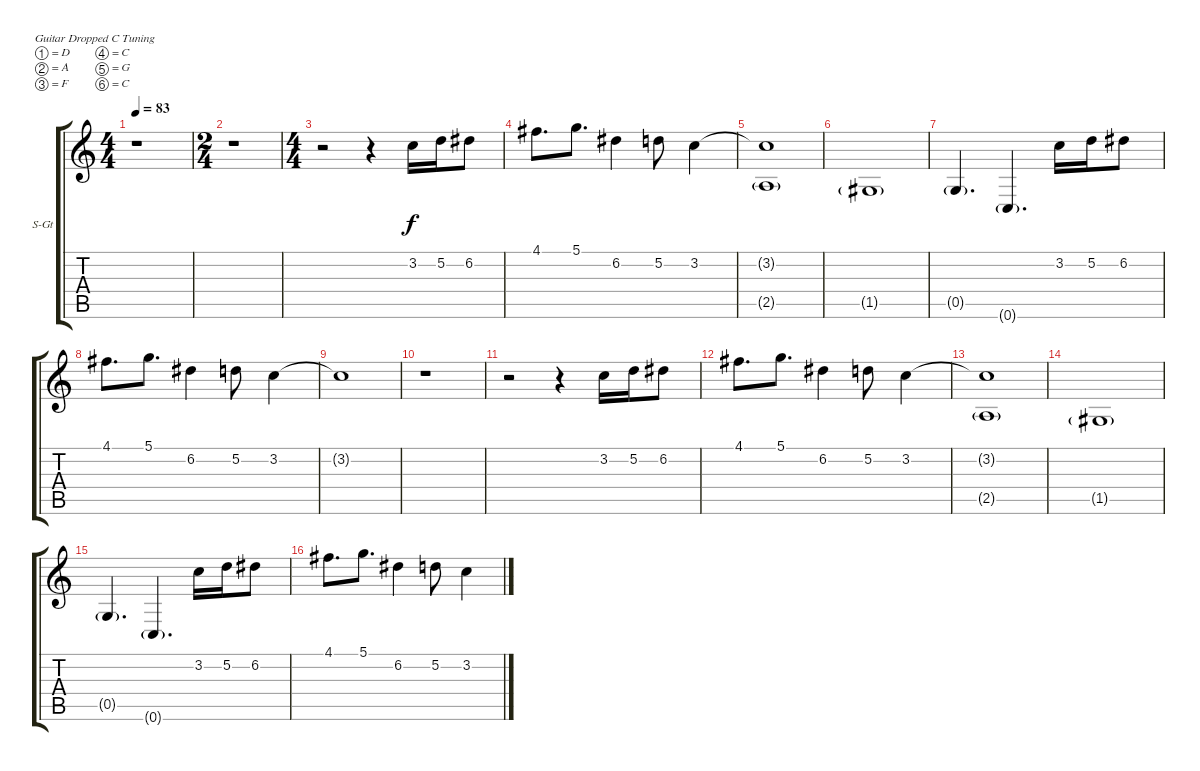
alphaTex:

\bracketExtendMode groupsimilarinstruments
\firstSystemTrackNameOrientation horizontal
\otherSystemsTrackNameOrientation horizontal
\track ("Frank Delgado" "S-Gt") {instrument sitar}
\staff {score tabs}
\tuning (D4 A3 F3 C3 G2 C2)
\displaytranspose 12
\ts (4 4)
\tempo 83
\clef g2
\ks c
r.1{dy f instrument sitar} |
\ts (2 4)
r.1 |
\ts (4 4)
r.2 r.4 3.2.16 5.2.16 6.2.8 |
4.1.8{d} 5.1.8{d} 6.2.4 5.2.8 3.2.4 |
(3.2{t} 2.5{g}).1 |
1.5{g}.1 |
0.5{g}.4{d} 0.6{g}.4{d} 3.2.16 5.2.16 6.2.8 |
4.1.8{d} 5.1.8{d} 6.2.4 5.2.8 3.2.4 |
3.2{t}.1 |
r.1 |
r.2 r.4 3.2.16 5.2.16 6.2.8 |
4.1.8{d} 5.1.8{d} 6.2.4 5.2.8 3.2.4 |
(3.2{t} 2.5{g}).1 |
1.5{g}.1 |
0.5{g}.4{d} 0.6{g}.4{d} 3.2.16 5.2.16 6.2.8 |
4.1.8{d} 5.1.8{d} 6.2.4 5.2.8 3.2.4
